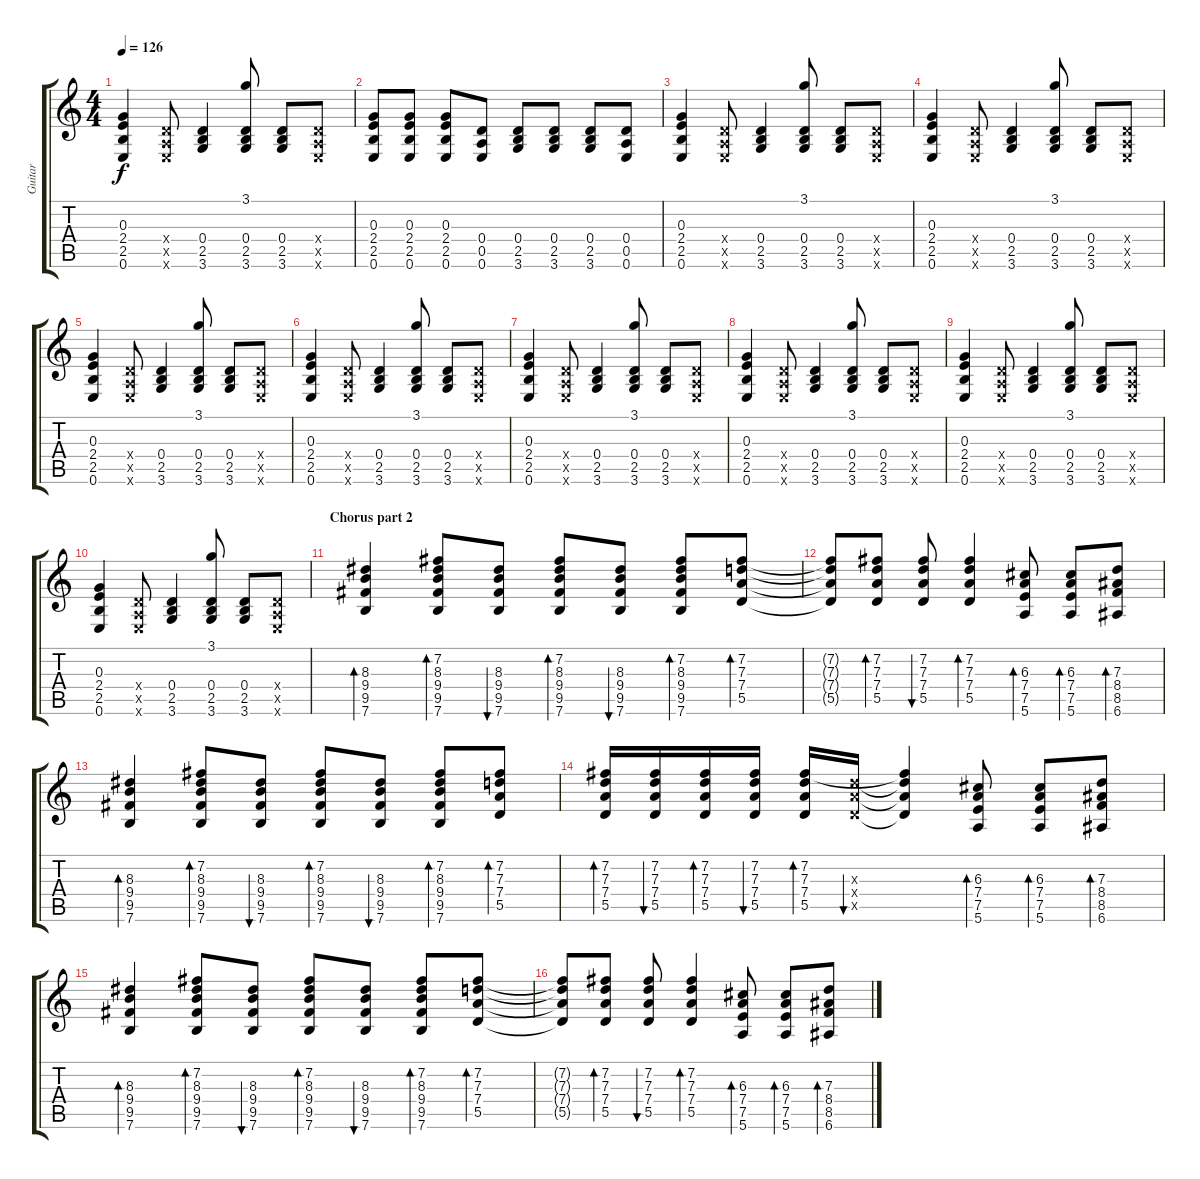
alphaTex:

\track ("Guitar" "Guitar") {instrument electricguitarclean}
\staff {score tabs}
\tuning (E4 B3 G3 D3 A2 E2) {hide}
\ts (4 4)
\tempo 126
\clef g2
\ks c
(0.3 2.4 2.5 0.6).4{dy f} (0.4{x} 0.5{x} 0.6{x}).8 (0.4 2.5 3.6).4 (3.1 0.4 2.5 3.6).8 (0.4 2.5 3.6).8 (0.4{x} 0.5{x} 0.6{x}).8 |
(0.3 2.4 2.5 0.6).8 (0.3 2.4 2.5 0.6).8 (0.3 2.4 2.5 0.6).8 (0.4 0.5 0.6).8 (0.4 2.5 3.6).8 (0.4 2.5 3.6).8 (0.4 2.5 3.6).8 (0.4 0.5 0.6).8 |
(0.3 2.4 2.5 0.6).4 (0.4{x} 0.5{x} 0.6{x}).8 (0.4 2.5 3.6).4 (3.1 0.4 2.5 3.6).8 (0.4 2.5 3.6).8 (0.4{x} 0.5{x} 0.6{x}).8 |
(0.3 2.4 2.5 0.6).4 (0.4{x} 0.5{x} 0.6{x}).8 (0.4 2.5 3.6).4 (3.1 0.4 2.5 3.6).8 (0.4 2.5 3.6).8 (0.4{x} 0.5{x} 0.6{x}).8 |
(0.3 2.4 2.5 0.6).4 (0.4{x} 0.5{x} 0.6{x}).8 (0.4 2.5 3.6).4 (3.1 0.4 2.5 3.6).8 (0.4 2.5 3.6).8 (0.4{x} 0.5{x} 0.6{x}).8 |
(0.3 2.4 2.5 0.6).4 (0.4{x} 0.5{x} 0.6{x}).8 (0.4 2.5 3.6).4 (3.1 0.4 2.5 3.6).8 (0.4 2.5 3.6).8 (0.4{x} 0.5{x} 0.6{x}).8 |
(0.3 2.4 2.5 0.6).4 (0.4{x} 0.5{x} 0.6{x}).8 (0.4 2.5 3.6).4 (3.1 0.4 2.5 3.6).8 (0.4 2.5 3.6).8 (0.4{x} 0.5{x} 0.6{x}).8 |
(0.3 2.4 2.5 0.6).4 (0.4{x} 0.5{x} 0.6{x}).8 (0.4 2.5 3.6).4 (3.1 0.4 2.5 3.6).8 (0.4 2.5 3.6).8 (0.4{x} 0.5{x} 0.6{x}).8 |
(0.3 2.4 2.5 0.6).4 (0.4{x} 0.5{x} 0.6{x}).8 (0.4 2.5 3.6).4 (3.1 0.4 2.5 3.6).8 (0.4 2.5 3.6).8 (0.4{x} 0.5{x} 0.6{x}).8 |
(0.3 2.4 2.5 0.6).4 (0.4{x} 0.5{x} 0.6{x}).8 (0.4 2.5 3.6).4 (3.1 0.4 2.5 3.6).8 (0.4 2.5 3.6).8 (0.4{x} 0.5{x} 0.6{x}).8 |
\section ("" "Chorus part 2")
(8.3 9.4 9.5 7.6).4{bd 60} (7.2 8.3 9.4 9.5 7.6).8{bd 30} (8.3 9.4 9.5 7.6).8{bu 30} (7.2 8.3 9.4 9.5 7.6).8{bd 30} (8.3 9.4 9.5 7.6).8{bu 30} (7.2 8.3 9.4 9.5 7.6).8{bd 30} (7.2 7.3 7.4 5.5).8{bd 60} |
(7.2{t} 7.3{t} 7.4{t} 5.5{t}).8 (7.2 7.3 7.4 5.5).8{bd 30} (7.2 7.3 7.4 5.5).8{bu 30} (7.2 7.3 7.4 5.5).4{bd 30} (6.3 7.4 7.5 5.6).8{bd 30} (6.3 7.4 7.5 5.6).8{bd 30} (7.3 8.4 8.5 6.6).8{bd 30} |
(8.3 9.4 9.5 7.6).4{bd 60} (7.2 8.3 9.4 9.5 7.6).8{bd 30} (8.3 9.4 9.5 7.6).8{bu 30} (7.2 8.3 9.4 9.5 7.6).8{bd 30} (8.3 9.4 9.5 7.6).8{bu 30} (7.2 8.3 9.4 9.5 7.6).8{bd 30} (7.2 7.3 7.4 5.5).8{bd 30} |
(7.2 7.3 7.4 5.5).16{bd 30} (7.2 7.3 7.4 5.5).16{bu 30} (7.2 7.3 7.4 5.5).16{bd 30} (7.2 7.3 7.4 5.5).16{bu 30} (7.2 7.3 7.4 5.5).16{bd 30} (7.3{x} 7.4{x} 5.5{x}).16{bu 30} (7.2{t} 7.3{t} 7.4{t} 5.5{t}).4 (6.3 7.4 7.5 5.6).8{bd 30} (6.3 7.4 7.5 5.6).8{bd 30} (7.3 8.4 8.5 6.6).8{bd 30} |
(8.3 9.4 9.5 7.6).4{bd 60} (7.2 8.3 9.4 9.5 7.6).8{bd 30} (8.3 9.4 9.5 7.6).8{bu 30} (7.2 8.3 9.4 9.5 7.6).8{bd 30} (8.3 9.4 9.5 7.6).8{bu 30} (7.2 8.3 9.4 9.5 7.6).8{bd 30} (7.2 7.3 7.4 5.5).8{bd 60} |
(7.2{t} 7.3{t} 7.4{t} 5.5{t}).8 (7.2 7.3 7.4 5.5).8{bd 30} (7.2 7.3 7.4 5.5).8{bu 30} (7.2 7.3 7.4 5.5).4{bd 30} (6.3 7.4 7.5 5.6).8{bd 30} (6.3 7.4 7.5 5.6).8{bd 30} (7.3 8.4 8.5 6.6).8{bd 30}
